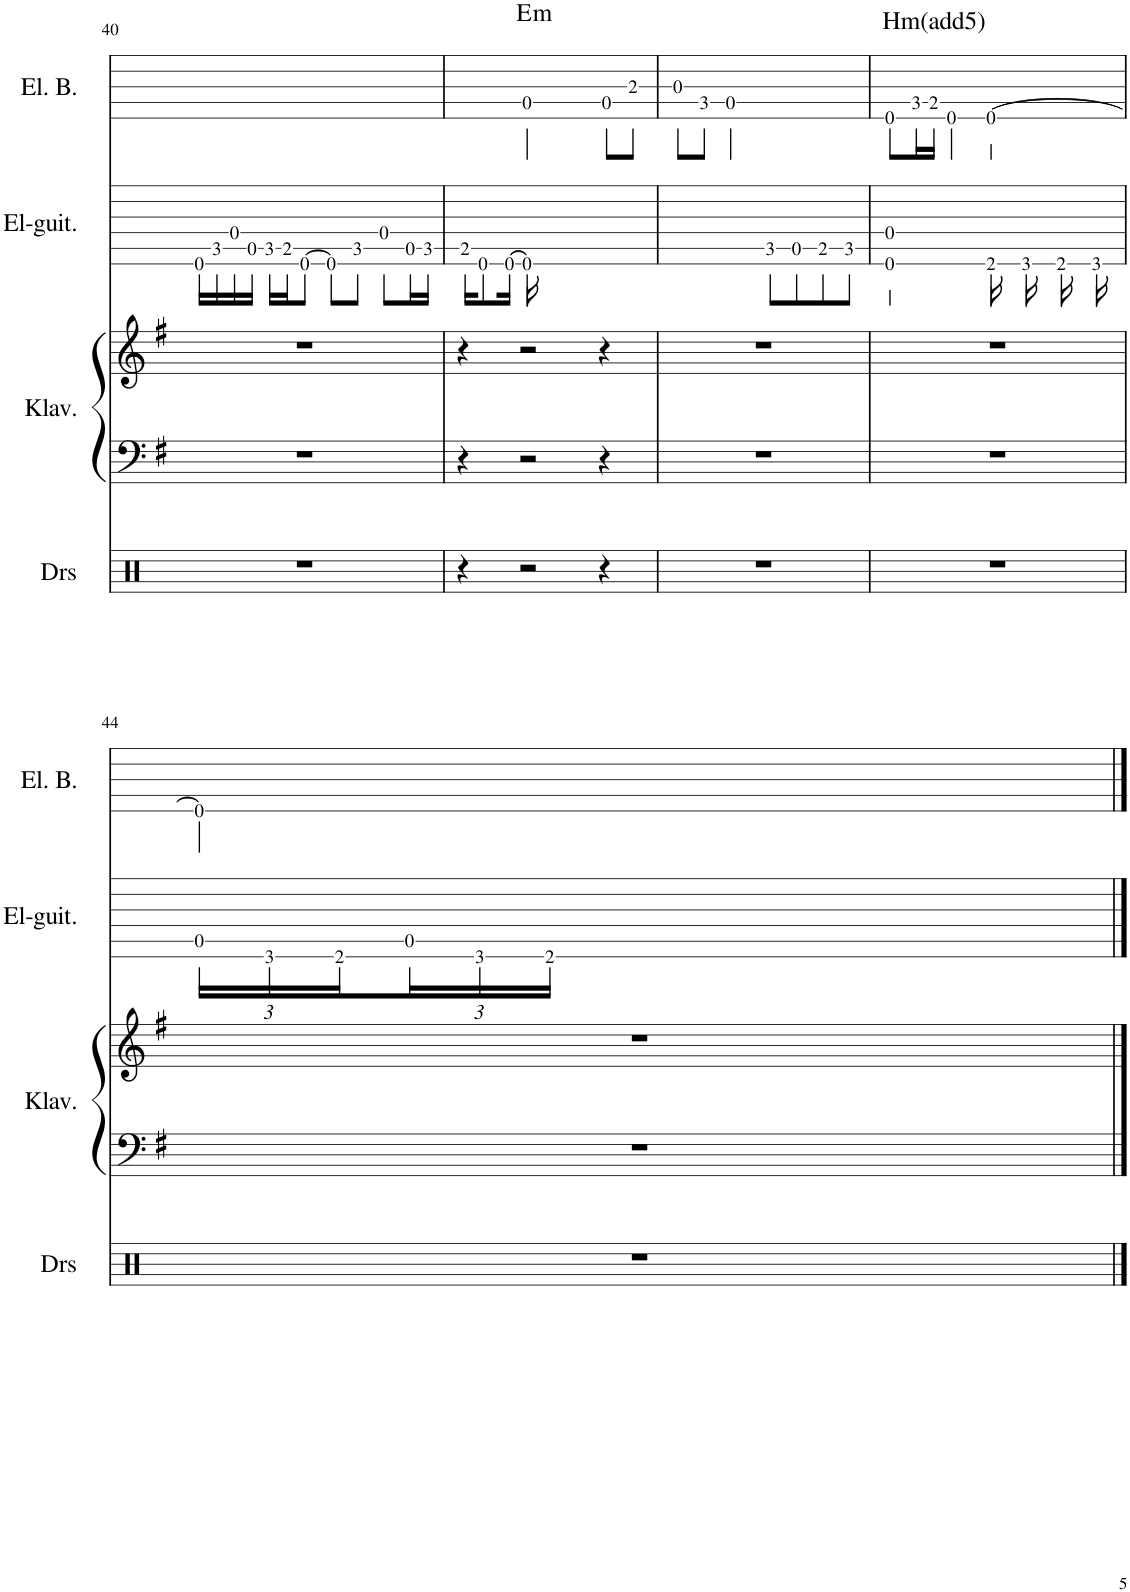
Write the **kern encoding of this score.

**kern	**kern	**kern	**kern	**kern	**harte
*part4	*part3	*part3	*part2	*part1	*part1
*staff5	*staff4	*staff3	*staff2	*staff1	*
*I"trommesæt	*I"Klaver	*	*I"Elektrisk guitar	*I"El-bas	*
*	*I'Klav.	*	*I'El-guit.	*I'El. B.	*
!!LO:PB:g=z
*clefX	*clefF4	*clefG2	*	*	*
*k[]	*k[f#]	*k[f#]	*k[f#]	*k[f#]	*
*M4/4	*M4/4	*M4/4	*M4/4	*M4/4	*
=40	=40	=40	=40	=40	=40
1r	1r	1r	16EE\LL	1r	.
.	.	.	16C\	.	.
.	.	.	16D\	.	.
.	.	.	16AA\JJ	.	.
.	.	.	16C\LL	.	.
.	.	.	16BB\J	.	.
.	.	.	[8EE\J	.	.
.	.	.	8EE\L]	.	.
.	.	.	8C\J	.	.
.	.	.	8D\L	.	.
.	.	.	16AA\L	.	.
.	.	.	16C\JJ	.	.
=41	=41	=41	=41	=41	=41
4r	4r	4r	16BB\KL	4r	.
.	.	.	8EE\	.	.
.	.	.	[16EE\Jk	.	.
!	!	!	!	!	!LO:H:kt=m
2r	2r	2r	16EE\]	4EEE\	E:min
.	.	.	2r	.	.
.	.	.	.	4r	.
4r	4r	4r	.	8EEE\L	.
.	.	.	8r	.	.
.	.	.	.	8BBB\J	.
.	.	.	16r	.	.
=42	=42	=42	=42	=42	=42
1r	1r	1r	2r	8AAA\L	.
.	.	.	.	8GGG\J	.
.	.	.	.	4EEE\	.
.	.	.	8C\L	2r	.
.	.	.	8AA\	.	.
.	.	.	8BB\	.	.
.	.	.	8C\J	.	.
=43	=43	=43	=43	=43	=43
!	!	!	!	!	!LO:H:kt=Hm(add5)
1r	1r	1r	2EE\ 2D\	8BBBB\L	N
.	.	.	.	16GGG\L	.
.	.	.	.	16FFF#\JJ	.
.	.	.	.	4BBBB\	.
.	.	.	16FF#\	[2BBBB\	.
.	.	.	16r	.	.
.	.	.	16GG\	.	.
.	.	.	16r	.	.
.	.	.	16FF#\	.	.
.	.	.	16r	.	.
.	.	.	16GG\	.	.
.	.	.	16r	.	.
!!LO:LB:g=z
=44	=44	=44	=44	=44	=44
*	*	*	*Xbrackettup	*	*
1r	1r	1r	24AA\LL	4BBBB\]	.
.	.	.	24GG\	.	.
.	.	.	24FF#\	.	.
.	.	.	24AA\	.	.
.	.	.	24GG\	.	.
.	.	.	24FF#\JJ	.	.
.	.	.	2r	2r	.
.	.	.	4r	4r	.
==	==	==	==	==	==
*-	*-	*-	*-	*-	*-
